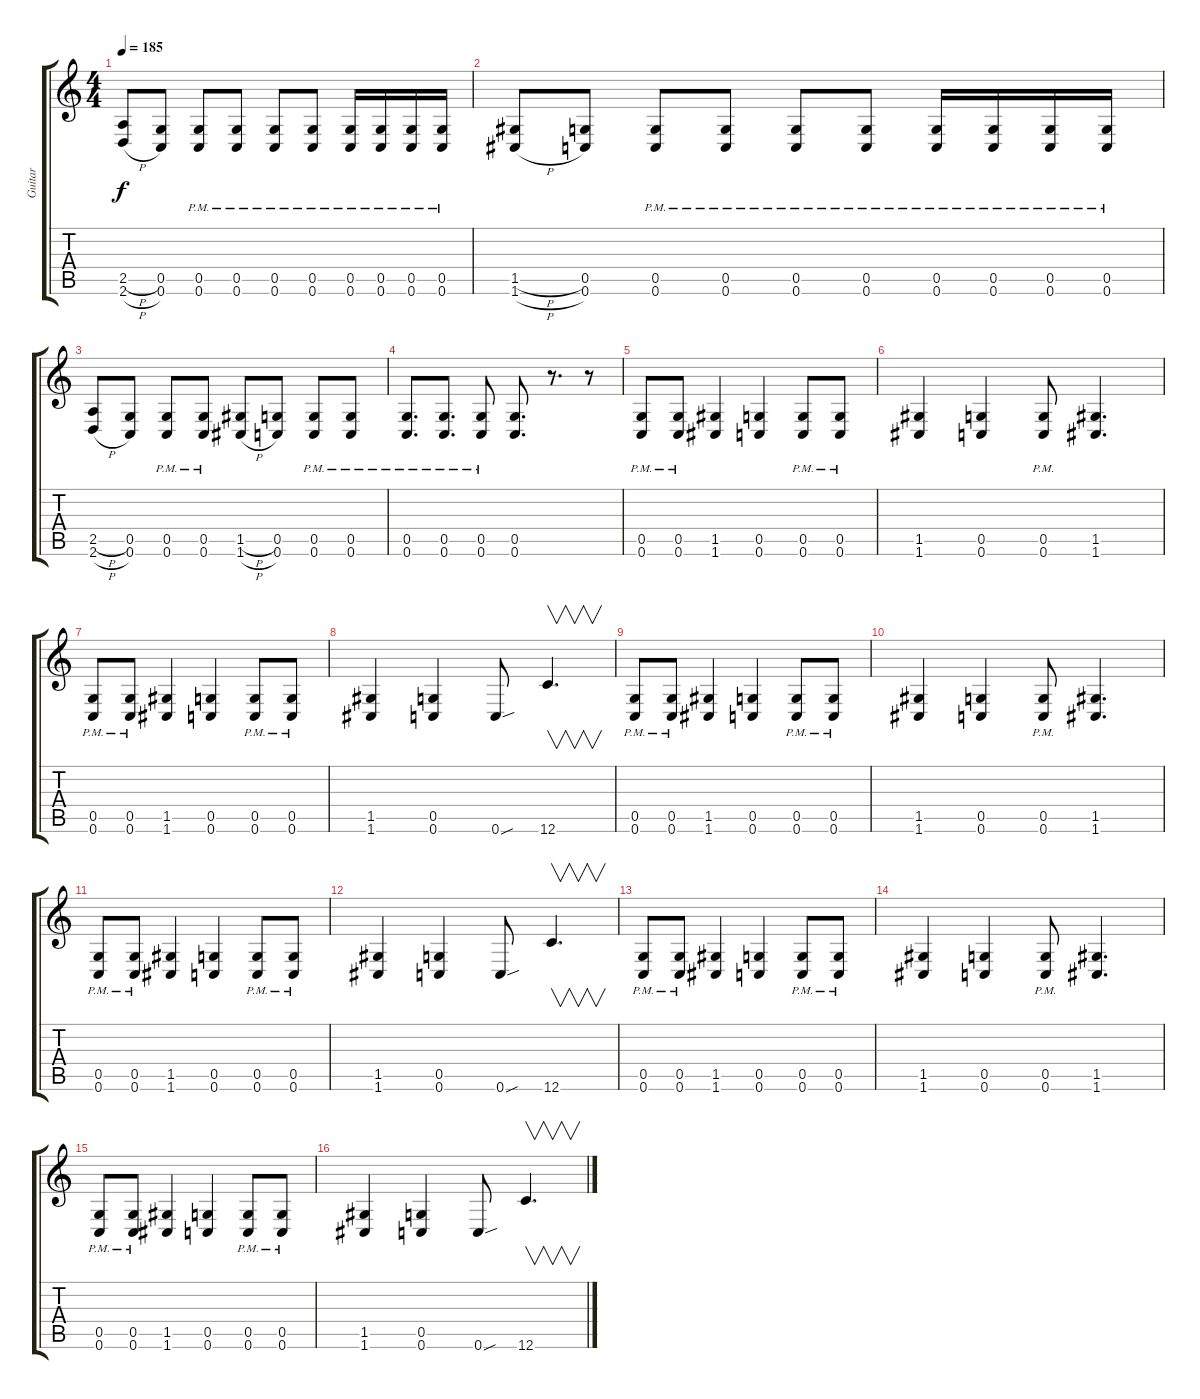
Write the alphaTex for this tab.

\track ("Guitar" "Guitar") {instrument overdrivenguitar}
\staff {score tabs}
\tuning (D4 A3 F3 C3 G2 C2) {hide}
\ts (4 4)
\tempo 185
\clef g2
\ks c
(2.5{h} 2.6{h}).8{dy f} (0.5 0.6).8 (0.5{pm} 0.6{pm}).8 (0.5{pm} 0.6{pm}).8 (0.5{pm} 0.6{pm}).8 (0.5{pm} 0.6{pm}).8 (0.5{pm} 0.6{pm}).16 (0.5{pm} 0.6{pm}).16 (0.5{pm} 0.6{pm}).16 (0.5{pm} 0.6{pm}).16 |
(1.5{h} 1.6{h}).8 (0.5 0.6).8 (0.5{pm} 0.6{pm}).8 (0.5{pm} 0.6{pm}).8 (0.5{pm} 0.6{pm}).8 (0.5{pm} 0.6{pm}).8 (0.5{pm} 0.6{pm}).16 (0.5{pm} 0.6{pm}).16 (0.5{pm} 0.6{pm}).16 (0.5{pm} 0.6{pm}).16 |
(2.5{h} 2.6{h}).8 (0.5 0.6).8 (0.5{pm} 0.6{pm}).8 (0.5{pm} 0.6{pm}).8 (1.5{h} 1.6{h}).8 (0.5 0.6).8 (0.5{pm} 0.6{pm}).8 (0.5{pm} 0.6{pm}).8 |
(0.5{pm} 0.6{pm}).8{d} (0.5{pm} 0.6{pm}).8{d} (0.5{pm} 0.6{pm}).8 (0.5 0.6).8{d} r.8{d} r.8 |
(0.5{pm} 0.6{pm}).8 (0.5{pm} 0.6{pm}).8 (1.5 1.6).4 (0.5 0.6).4 (0.5{pm} 0.6{pm}).8 (0.5{pm} 0.6{pm}).8 |
(1.5 1.6).4 (0.5 0.6).4 (0.5{pm} 0.6{pm}).8 (1.5 1.6).4{d} |
(0.5{pm} 0.6{pm}).8 (0.5{pm} 0.6{pm}).8 (1.5 1.6).4 (0.5 0.6).4 (0.5{pm} 0.6{pm}).8 (0.5{pm} 0.6{pm}).8 |
(1.5 1.6).4 (0.5 0.6).4 0.6{sou}.8 12.6.4{v d} |
(0.5{pm} 0.6{pm}).8 (0.5{pm} 0.6{pm}).8 (1.5 1.6).4 (0.5 0.6).4 (0.5{pm} 0.6{pm}).8 (0.5{pm} 0.6{pm}).8 |
(1.5 1.6).4 (0.5 0.6).4 (0.5{pm} 0.6{pm}).8 (1.5 1.6).4{d} |
(0.5{pm} 0.6{pm}).8 (0.5{pm} 0.6{pm}).8 (1.5 1.6).4 (0.5 0.6).4 (0.5{pm} 0.6{pm}).8 (0.5{pm} 0.6{pm}).8 |
(1.5 1.6).4 (0.5 0.6).4 0.6{sou}.8 12.6.4{v d} |
(0.5{pm} 0.6{pm}).8 (0.5{pm} 0.6{pm}).8 (1.5 1.6).4 (0.5 0.6).4 (0.5{pm} 0.6{pm}).8 (0.5{pm} 0.6{pm}).8 |
(1.5 1.6).4 (0.5 0.6).4 (0.5{pm} 0.6{pm}).8 (1.5 1.6).4{d} |
(0.5{pm} 0.6{pm}).8 (0.5{pm} 0.6{pm}).8 (1.5 1.6).4 (0.5 0.6).4 (0.5{pm} 0.6{pm}).8 (0.5{pm} 0.6{pm}).8 |
(1.5 1.6).4 (0.5 0.6).4 0.6{sou}.8 12.6.4{v d}
